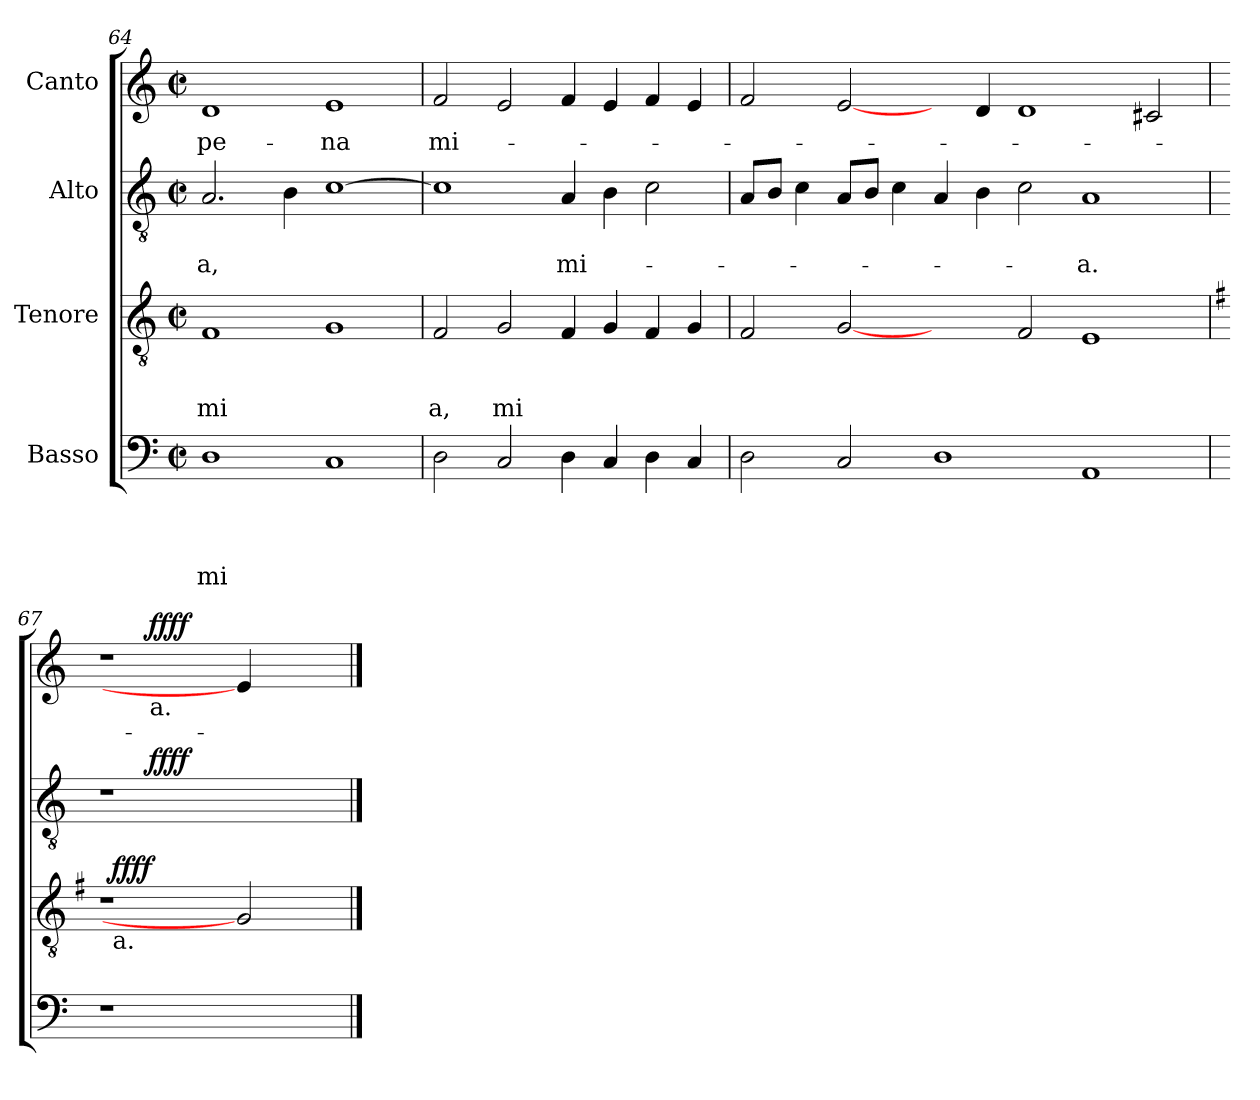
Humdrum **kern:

**kern	**text	**text	**text	**text	**kern	**text	**text	**text	**dynam	**kern	**text	**text	**dynam	**kern	**text	**dynam
*part4	*part4	*part4	*part4	*part4	*part3	*part3	*part3	*part3	*part3	*part2	*part2	*part2	*part2	*part1	*part1	*part1
*staff4	*staff4	*staff4	*staff4	*staff4	*staff3	*staff3	*staff3	*staff3	*staff3	*staff2	*staff2	*staff2	*staff2	*staff1	*staff1	*staff1
*I"Basso	*	*	*	*	*I"Tenore	*	*	*	*	*I"Alto	*	*	*	*I"Canto	*	*
*clefF4	*	*	*	*	*clefGv2	*	*	*	*	*clefGv2	*	*	*	*clefG2	*	*
*k[]	*	*	*	*	*k[]	*	*	*	*	*k[]	*	*	*	*k[]	*	*
*C:	*	*	*	*	*C:	*	*	*	*	*C:	*	*	*	*C:	*	*
*M2/2	*	*	*	*	*M2/2	*	*	*	*	*M2/2	*	*	*	*M2/2	*	*
*met(c|)	*	*	*	*	*met(c|)	*	*	*	*	*met(c|)	*	*	*	*met(c|)	*	*
=64	=64	=64	=64	=64	=64	=64	=64	=64	=64	=64	=64	=64	=64	=64	=64	=64
!	!	!	!	!LO:LY:b	!	!	!	!LO:LY:b	!	!	!	!LO:LY:b	!	!	!LO:LY:b	!
1D	.	.	.	mi	1F	.	.	mi	.	2.A/	.	-a,	.	1d	pe-	.
.	.	.	.	.	.	.	.	.	.	4B\	.	.	.	.	.	.
!	!	!	!	!	!	!	!	!	!	!	!	!	!	!	!LO:LY:b	!
1C	.	.	.	.	1G	.	.	.	.	[>1c	.	.	.	1e	-na	.
=65	=65	=65	=65	=65	=65	=65	=65	=65	=65	=65	=65	=65	=65	=65	=65	=65
!	!	!	!	!	!	!	!	!LO:LY:b	!	!	!	!	!	!	!LO:LY:b	!
2D\	.	.	.	.	2F/	.	.	a,	.	1c]	.	.	.	2f/	mi-	.
!	!	!	!	!	!	!	!	!LO:LY:b	!	!	!	!	!	!	!	!
2C/	.	.	.	.	2G/	.	.	mi	.	.	.	.	.	2e/	.	.
!	!	!	!	!	!	!	!	!	!	!	!	!LO:LY:b	!	!	!	!
4D\	.	.	.	.	4F/	.	.	.	.	4A/	.	mi-	.	4f/	.	.
4C/	.	.	.	.	4G/	.	.	.	.	4B\	.	.	.	4e/	.	.
4D\	.	.	.	.	4F/	.	.	.	.	2c\	.	.	.	4f/	.	.
4C/	.	.	.	.	4G/	.	.	.	.	.	.	.	.	4e/	.	.
=66	=66	=66	=66	=66	=66	=66	=66	=66	=66	=66	=66	=66	=66	=66	=66	=66
2D\	.	.	.	.	2F/	.	.	.	.	8A/L	.	.	.	2f</	.	.
.	.	.	.	.	.	.	.	.	.	8B/J	.	.	.	.	.	.
.	.	.	.	.	.	.	.	.	.	4c\	.	.	.	.	.	.
2C/	.	.	.	.	[2G	.	.	.	.	8A/L	.	.	.	[2e/	.	.
.	.	.	.	.	.	.	.	.	.	8B/J	.	.	.	.	.	.
.	.	.	.	.	.	.	.	.	.	4c\	.	.	.	.	.	.
1D	.	.	.	.	2ryy	.	.	.	.	4A/	.	.	.	4ryy	.	.
.	.	.	.	.	.	.	.	.	.	4B\	.	.	.	4d/	.	.
.	.	.	.	.	2F/	.	.	.	.	2c\	.	.	.	1d	.	.
!	!	!	!	!	!	!	!	!	!	!	!	!LO:LY:b	!	!	!	!
1AA	.	.	.	.	1E	.	.	.	.	1A	.	-a.	.	.	.	.
.	.	.	.	.	.	.	.	.	.	.	.	.	.	2c#/	.	.
=67	=67	=67	=67	=67	=67	=67	=67	=67	=67	=67	=67	=67	=67	=67	=67	=67
*	*	*	*	*	*k[f#]	*	*	*	*	*	*	*	*	*	*	*
*	*	*	*	*	*G:	*	*	*	*	*	*	*	*	*	*	*
*	*	*	*	*	*^	*	*	*	*	*^	*	*	*	*^	*	*
1r	.	.	.	.	1r	32ryy	.	.	.	.	1r	8..ryy	.	.	.	1r	8..ryy	.	.
!	!	!	!	!	!	!LO:TX:b:t=a.	!	!	!	!	!	!	!	!	!	!	!	!	!
!	!	!	!	!	!	!	!	!	!	!LO:DY:b	!	!	!	!	!	!	!	!	!
.	.	.	.	.	.	1ryy	.	.	.	ffff	.	.	.	.	.	.	.	.	.
!	!	!	!	!	!	!	!	!	!	!	!	!	!	!	!	!	!LO:TX:b:t=a.	!	!
!	!	!	!	!	!	!	!	!	!	!	!	!	!	!	!LO:DY:b	!	!	!	!LO:DY:b
.	.	.	.	.	.	.	.	.	.	.	.	1ryy	.	.	ffff	.	1ryy	.	ffff
2ryy	.	.	.	.	2G]	.	.	.	.	.	2ryy	.	.	.	.	4e/]	.	.	.
.	.	.	.	.	.	4...ryy	.	.	.	.	.	.	.	.	.	.	.	.	.
.	.	.	.	.	.	.	.	.	.	.	.	4ryy	.	.	.	.	4ryy	.	.
.	.	.	.	.	.	.	.	.	.	.	.	.	.	.	.	4ryy	.	.	.
.	.	.	.	.	.	.	.	.	.	.	.	32ryy	.	.	.	.	32ryy	.	.
*	*	*	*	*	*v	*v	*	*	*	*	*	*	*	*	*	*v	*v	*	*
*	*	*	*	*	*	*	*	*	*	*v	*v	*	*	*	*	*	*
==	==	==	==	==	==	==	==	==	==	==	==	==	==	==	==	==
*-	*-	*-	*-	*-	*-	*-	*-	*-	*-	*-	*-	*-	*-	*-	*-	*-
